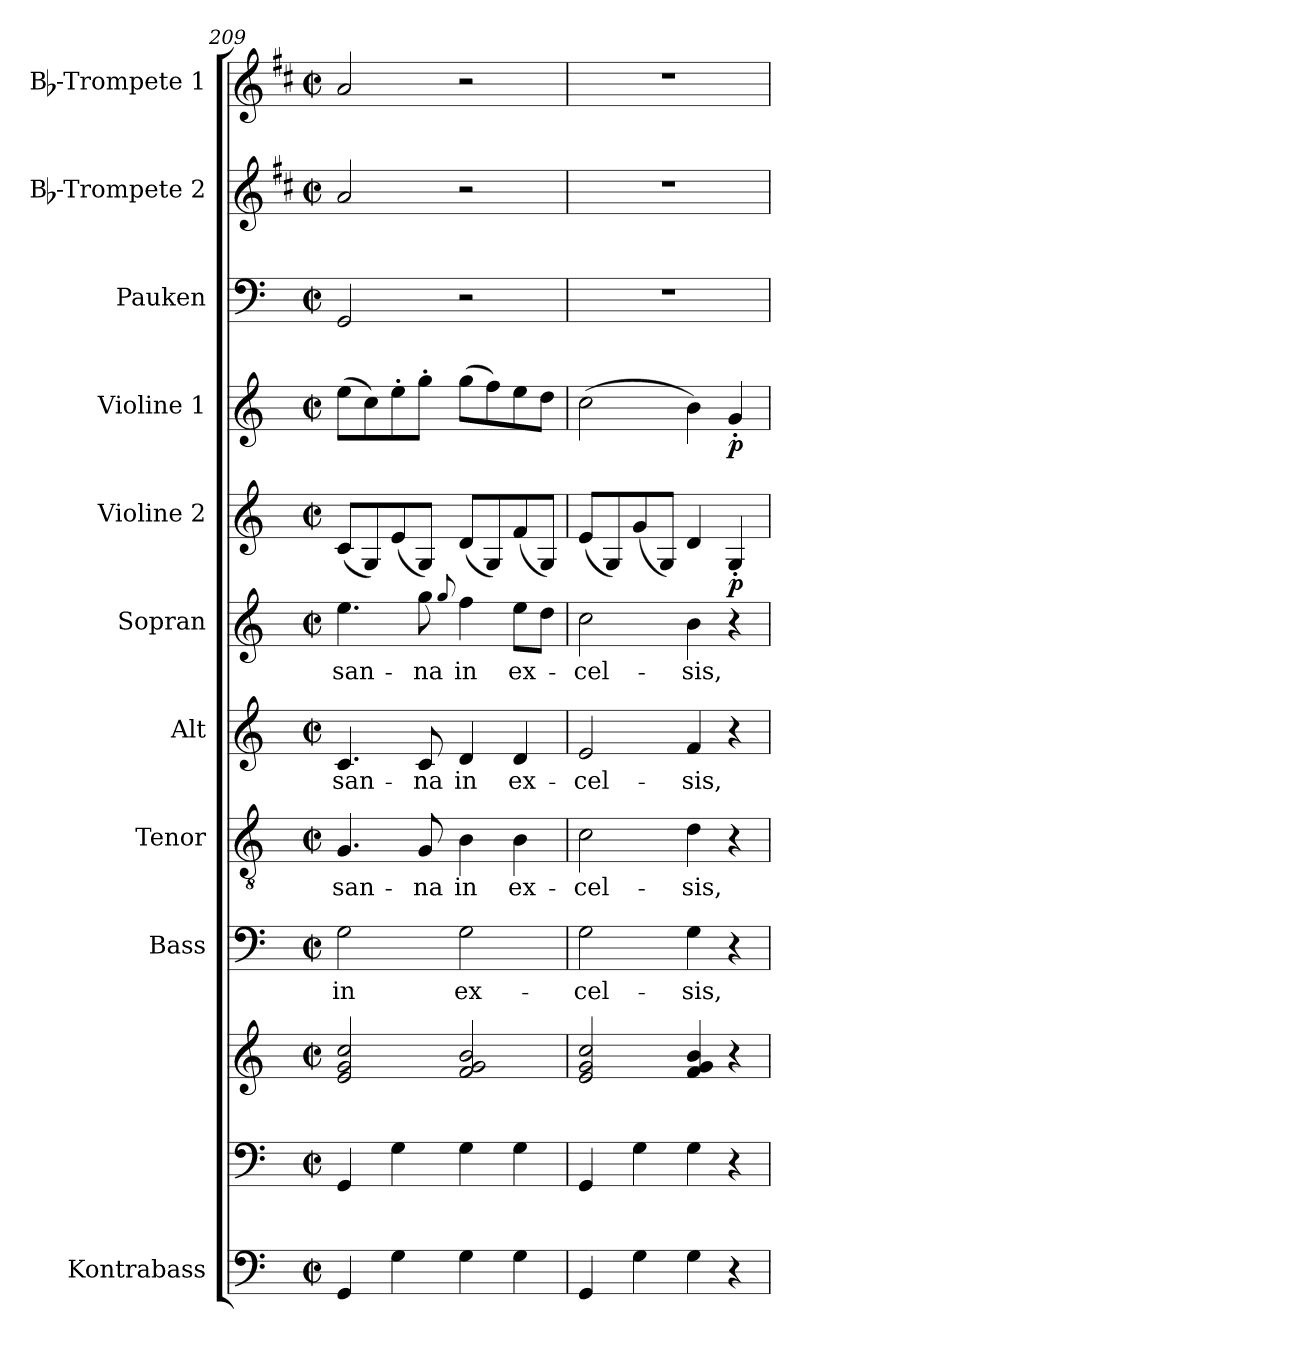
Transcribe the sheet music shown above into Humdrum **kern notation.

**kern	**kern	**kern	**kern	**text	**kern	**text	**kern	**text	**kern	**text	**kern	**dynam	**kern	**dynam	**kern	**kern	**kern
*part11	*part10	*part10	*part9	*part9	*part8	*part8	*part7	*part7	*part6	*part6	*part5	*part5	*part4	*part4	*part3	*part2	*part1
*staff12	*staff11	*staff10	*staff9	*staff9	*staff8	*staff8	*staff7	*staff7	*staff6	*staff6	*staff5	*staff5	*staff4	*staff4	*staff3	*staff2	*staff1
*I"Kontrabass	*	*	*I"Bass	*	*I"Tenor	*	*I"Alt	*	*I"Sopran	*	*I"Violine 2	*	*I"Violine 1	*	*I"Pauken	*I"Bb-Trompete 2	*I"Bb-Trompete 1
*I'Kb.	*	*	*I'B.	*	*I'T.	*	*I'A.	*	*I'S.	*	*I'Vl. 2	*	*I'Vl. 1	*	*I'Pk.	*I'Bb Trp. 2	*I'Bb Trp. 1
*clefF4	*clefF4	*clefG2	*clefF4	*	*clefGv2	*	*clefG2	*	*clefG2	*	*clefG2	*	*clefG2	*	*clefF4	*clefG2	*clefG2
*ITrd7c12	*	*	*	*	*	*	*	*	*	*	*	*	*	*	*	*ITrd1c2	*ITrd1c2
*k[]	*k[]	*k[]	*k[]	*	*k[]	*	*k[]	*	*k[]	*	*k[]	*	*k[]	*	*k[]	*k[]	*k[]
*C:	*C:	*C:	*C:	*	*C:	*	*C:	*	*C:	*	*C:	*	*C:	*	*C:	*C:	*C:
*M2/2	*M2/2	*M2/2	*M2/2	*	*M2/2	*	*M2/2	*	*M2/2	*	*M2/2	*	*M2/2	*	*M2/2	*M2/2	*M2/2
*met(c|)	*met(c|)	*met(c|)	*met(c|)	*	*met(c|)	*	*met(c|)	*	*met(c|)	*	*met(c|)	*	*met(c|)	*	*met(c|)	*met(c|)	*met(c|)
=209	=209	=209	=209	=209	=209	=209	=209	=209	=209	=209	=209	=209	=209	=209	=209	=209	=209
!	!	!	!	!LO:LY:b	!	!LO:LY:b	!	!LO:LY:b	!	!LO:LY:b	!	!	!	!	!	!	!
4GGG/	4GG/	2e/ 2g/ 2cc/	2G\	in	4.G/	-san-	4.c/	-san-	4.ee\	-san-	(<8c/L	.	(>8ee\L	.	2GG/	2g/	2g/
.	.	.	.	.	.	.	.	.	.	.	8G/)	.	8cc\)	.	.	.	.
4GG\	4G\	.	.	.	.	.	.	.	.	.	(<8e/	.	8ee'>\	.	.	.	.
!	!	!	!	!	!	!LO:LY:b	!	!LO:LY:b	!	!LO:LY:b	!	!	!	!	!	!	!
.	.	.	.	.	8G/	-na	8c/	-na	8gg\	-na	8G/J)	.	8gg'>\J	.	.	.	.
.	.	.	.	.	.	.	.	.	8qqgg/	.	.	.	.	.	.	.	.
!	!	!	!	!LO:LY:b	!	!LO:LY:b	!	!LO:LY:b	!	!LO:LY:b	!	!	!	!	!	!	!
4GG\	4G\	2f/ 2g/ 2b/	2G\	ex-	4B\	in	4d/	in	4ff\	in	(<8d/L	.	(>8gg\L	.	2r	2r	2r
.	.	.	.	.	.	.	.	.	.	.	8G/)	.	8ff\)	.	.	.	.
!	!	!	!	!	!	!LO:LY:b	!	!LO:LY:b	!	!LO:LY:b	!	!	!	!	!	!	!
4GG\	4G\	.	.	.	4B\	ex-	4d/	ex-	8ee\L	ex-	(<8f/	.	8ee\	.	.	.	.
.	.	.	.	.	.	.	.	.	8dd\J	.	8G/J)	.	8dd\J	.	.	.	.
=210	=210	=210	=210	=210	=210	=210	=210	=210	=210	=210	=210	=210	=210	=210	=210	=210	=210
!	!	!	!	!LO:LY:b	!	!LO:LY:b	!	!LO:LY:b	!	!LO:LY:b	!	!	!	!	!	!	!
4GGG/	4GG/	2e/ 2g/ 2cc/	2G\	-cel-	2c\	-cel-	2e/	-cel-	2cc\	-cel-	(<8e/L	.	(>2cc\	.	1r	1r	1r
.	.	.	.	.	.	.	.	.	.	.	8G/)	.	.	.	.	.	.
4GG\	4G\	.	.	.	.	.	.	.	.	.	(<8g/	.	.	.	.	.	.
.	.	.	.	.	.	.	.	.	.	.	8G/J)	.	.	.	.	.	.
!	!	!	!	!LO:LY:b	!	!LO:LY:b	!	!LO:LY:b	!	!LO:LY:b	!	!	!	!	!	!	!
4GG\	4G\	4f/ 4g/ 4b/	4G\	-sis,	4d\	-sis,	4f/	-sis,	4b\	-sis,	4d/	.	4b\)	.	.	.	.
!	!	!	!	!	!	!	!	!	!	!	!	!LO:DY:b	!	!LO:DY:b	!	!	!
4r	4r	4r	4r	.	4r	.	4r	.	4r	.	4G'</	p	4g'</	p	.	.	.
=	=	=	=	=	=	=	=	=	=	=	=	=	=	=	=	=	=
*-	*-	*-	*-	*-	*-	*-	*-	*-	*-	*-	*-	*-	*-	*-	*-	*-	*-
